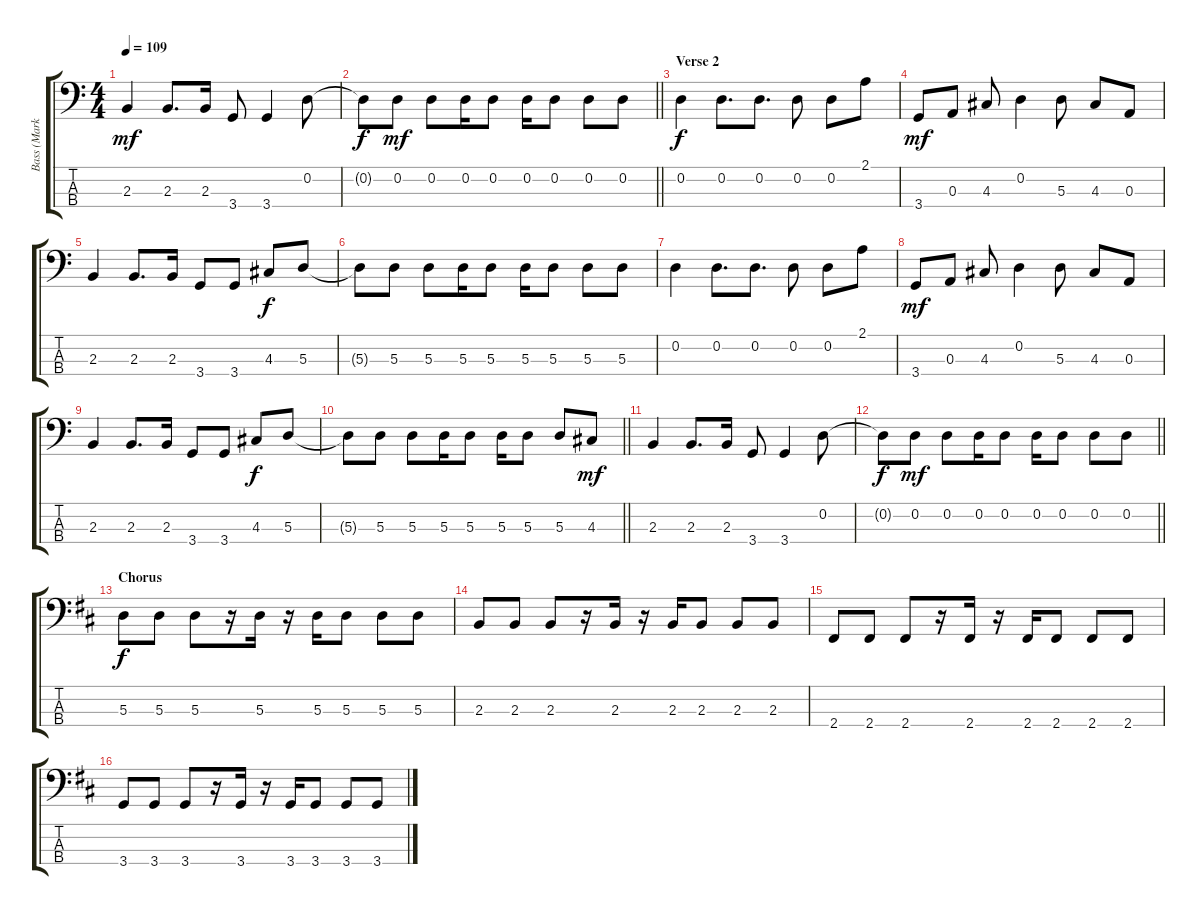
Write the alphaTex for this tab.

\track ("Bass (Mark Hamilton)" "Bass (Mark") {instrument electricbassfinger}
\staff {score tabs}
\tuning (G2 D2 A1 E1) {hide}
\ts (4 4)
\tempo 109
\clef f4
\ks c
2.3.4{dy mf} 2.3.8{d} 2.3.16 3.4.8 3.4.4 0.2.8 |
\barLineRight lightlight
0.2{t}.8{dy f} 0.2.8{dy mf} 0.2.8 0.2.16 0.2.8 0.2.16 0.2.8 0.2.8 0.2.8 |
\section ("" "Verse 2")
0.2.4{dy f} 0.2.8{d} 0.2.8{d} 0.2.8 0.2.8 2.1.8 |
3.4.8{dy mf} 0.3.8 4.3.8 0.2.4 5.3.8 4.3.8 0.3.8 |
2.3.4 2.3.8{d} 2.3.16 3.4.8 3.4.8 4.3.8{dy f} 5.3.8 |
5.3{t}.8 5.3.8 5.3.8 5.3.16 5.3.8 5.3.16 5.3.8 5.3.8 5.3.8 |
0.2.4 0.2.8{d} 0.2.8{d} 0.2.8 0.2.8 2.1.8 |
3.4.8{dy mf} 0.3.8 4.3.8 0.2.4 5.3.8 4.3.8 0.3.8 |
2.3.4 2.3.8{d} 2.3.16 3.4.8 3.4.8 4.3.8{dy f} 5.3.8 |
\barLineRight lightlight
5.3{t}.8 5.3.8 5.3.8 5.3.16 5.3.8 5.3.16 5.3.8 5.3.8 4.3.8{dy mf} |
2.3.4 2.3.8{d} 2.3.16 3.4.8 3.4.4 0.2.8 |
\barLineRight lightlight
0.2{t}.8{dy f} 0.2.8{dy mf} 0.2.8 0.2.16 0.2.8 0.2.16 0.2.8 0.2.8 0.2.8 |
\section ("" "Chorus")
\ks d
5.3.8{dy f} 5.3.8 5.3.8 r.16 5.3.16 r.16 5.3.16 5.3.8 5.3.8 5.3.8 |
2.3.8 2.3.8 2.3.8 r.16 2.3.16 r.16 2.3.16 2.3.8 2.3.8 2.3.8 |
2.4.8 2.4.8 2.4.8 r.16 2.4.16 r.16 2.4.16 2.4.8 2.4.8 2.4.8 |
3.4.8 3.4.8 3.4.8 r.16 3.4.16 r.16 3.4.16 3.4.8 3.4.8 3.4.8
